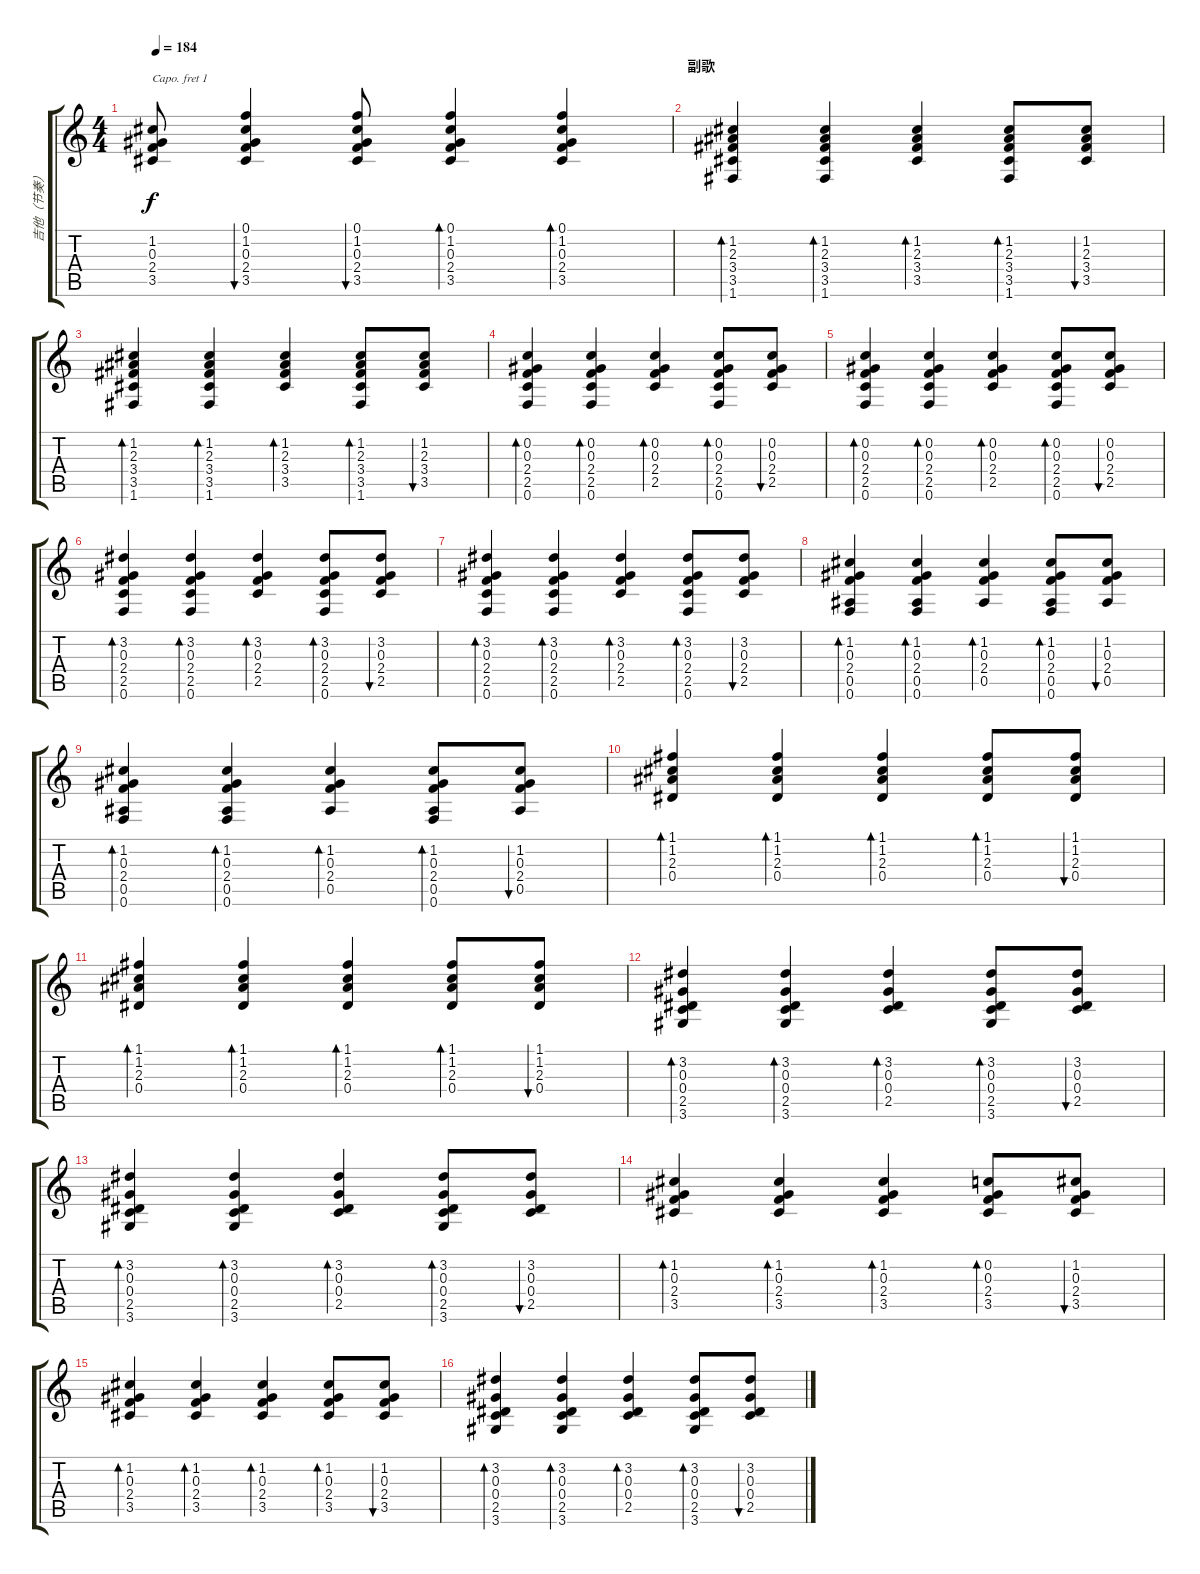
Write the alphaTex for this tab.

\track ("吉他（节奏）" "吉他（节奏）") {instrument acousticguitarnylon}
\staff {score tabs}
\capo 1
\tuning (E4 B3 G3 D3 A2 E2) {hide}
\ts (4 4)
\tempo 184
\clef g2
\ks c
(1.2{t} 0.3{t} 2.4{t} 3.5{t}).8{dy f} (0.1 1.2 0.3 2.4 3.5).4{bu 60} (0.1 1.2 0.3 2.4 3.5).8{bu 60} (0.1 1.2 0.3 2.4 3.5).4{bd 60} (0.1 1.2 0.3 2.4 3.5).4{bd 60} |
\section ("" "副歌")
(1.2 2.3 3.4 3.5 1.6).4{bd 60} (1.2 2.3 3.4 3.5 1.6).4{bd 60} (1.2 2.3 3.4 3.5).4{bd 60} (1.2 2.3 3.4 3.5 1.6).8{bd 60} (1.2 2.3 3.4 3.5).8{bu 60} |
(1.2 2.3 3.4 3.5 1.6).4{bd 60} (1.2 2.3 3.4 3.5 1.6).4{bd 60} (1.2 2.3 3.4 3.5).4{bd 60} (1.2 2.3 3.4 3.5 1.6).8{bd 60} (1.2 2.3 3.4 3.5).8{bu 60} |
(0.2 0.3 2.4 2.5 0.6).4{bd 60} (0.2 0.3 2.4 2.5 0.6).4{bd 60} (0.2 0.3 2.4 2.5).4{bd 60} (0.2 0.3 2.4 2.5 0.6).8{bd 60} (0.2 0.3 2.4 2.5).8{bu 60} |
(0.2 0.3 2.4 2.5 0.6).4{bd 60} (0.2 0.3 2.4 2.5 0.6).4{bd 60} (0.2 0.3 2.4 2.5).4{bd 60} (0.2 0.3 2.4 2.5 0.6).8{bd 60} (0.2 0.3 2.4 2.5).8{bu 60} |
(3.2 0.3 2.4 2.5 0.6).4{bd 60} (3.2 0.3 2.4 2.5 0.6).4{bd 60} (3.2 0.3 2.4 2.5).4{bd 60} (3.2 0.3 2.4 2.5 0.6).8{bd 60} (3.2 0.3 2.4 2.5).8{bu 60} |
(3.2 0.3 2.4 2.5 0.6).4{bd 60} (3.2 0.3 2.4 2.5 0.6).4{bd 60} (3.2 0.3 2.4 2.5).4{bd 60} (3.2 0.3 2.4 2.5 0.6).8{bd 60} (3.2 0.3 2.4 2.5).8{bu 60} |
(1.2 0.3 2.4 0.5 0.6).4{bd 60} (1.2 0.3 2.4 0.5 0.6).4{bd 60} (1.2 0.3 2.4 0.5).4{bd 60} (1.2 0.3 2.4 0.5 0.6).8{bd 60} (1.2 0.3 2.4 0.5).8{bu 60} |
(1.2 0.3 2.4 0.5 0.6).4{bd 60} (1.2 0.3 2.4 0.5 0.6).4{bd 60} (1.2 0.3 2.4 0.5).4{bd 60} (1.2 0.3 2.4 0.5 0.6).8{bd 60} (1.2 0.3 2.4 0.5).8{bu 60} |
(1.1 1.2 2.3 0.4).4{bd 60} (1.1 1.2 2.3 0.4).4{bd 60} (1.1 1.2 2.3 0.4).4{bd 60} (1.1 1.2 2.3 0.4).8{bd 60} (1.1 1.2 2.3 0.4).8{bu 60} |
(1.1 1.2 2.3 0.4).4{bd 60} (1.1 1.2 2.3 0.4).4{bd 60} (1.1 1.2 2.3 0.4).4{bd 60} (1.1 1.2 2.3 0.4).8{bd 60} (1.1 1.2 2.3 0.4).8{bu 60} |
(3.2 0.3 0.4 2.5 3.6).4{bd 60} (3.2 0.3 0.4 2.5 3.6).4{bd 60} (3.2 0.3 0.4 2.5).4{bd 60} (3.2 0.3 0.4 2.5 3.6).8{bd 60} (3.2 0.3 0.4 2.5).8{bu 60} |
(3.2 0.3 0.4 2.5 3.6).4{bd 60} (3.2 0.3 0.4 2.5 3.6).4{bd 60} (3.2 0.3 0.4 2.5).4{bd 60} (3.2 0.3 0.4 2.5 3.6).8{bd 60} (3.2 0.3 0.4 2.5).8{bu 60} |
(1.2 0.3 2.4 3.5).4{bd 60} (1.2 0.3 2.4 3.5).4{bd 60} (1.2 0.3 2.4 3.5).4{bd 60} (0.2 0.3 2.4 3.5).8{bd 60} (1.2 0.3 2.4 3.5).8{bu 60} |
(1.2 0.3 2.4 3.5).4{bd 60} (1.2 0.3 2.4 3.5).4{bd 60} (1.2 0.3 2.4 3.5).4{bd 60} (1.2 0.3 2.4 3.5).8{bd 60} (1.2 0.3 2.4 3.5).8{bu 60} |
(3.2 0.3 0.4 2.5 3.6).4{bd 60} (3.2 0.3 0.4 2.5 3.6).4{bd 60} (3.2 0.3 0.4 2.5).4{bd 60} (3.2 0.3 0.4 2.5 3.6).8{bd 60} (3.2 0.3 0.4 2.5).8{bu 60}
